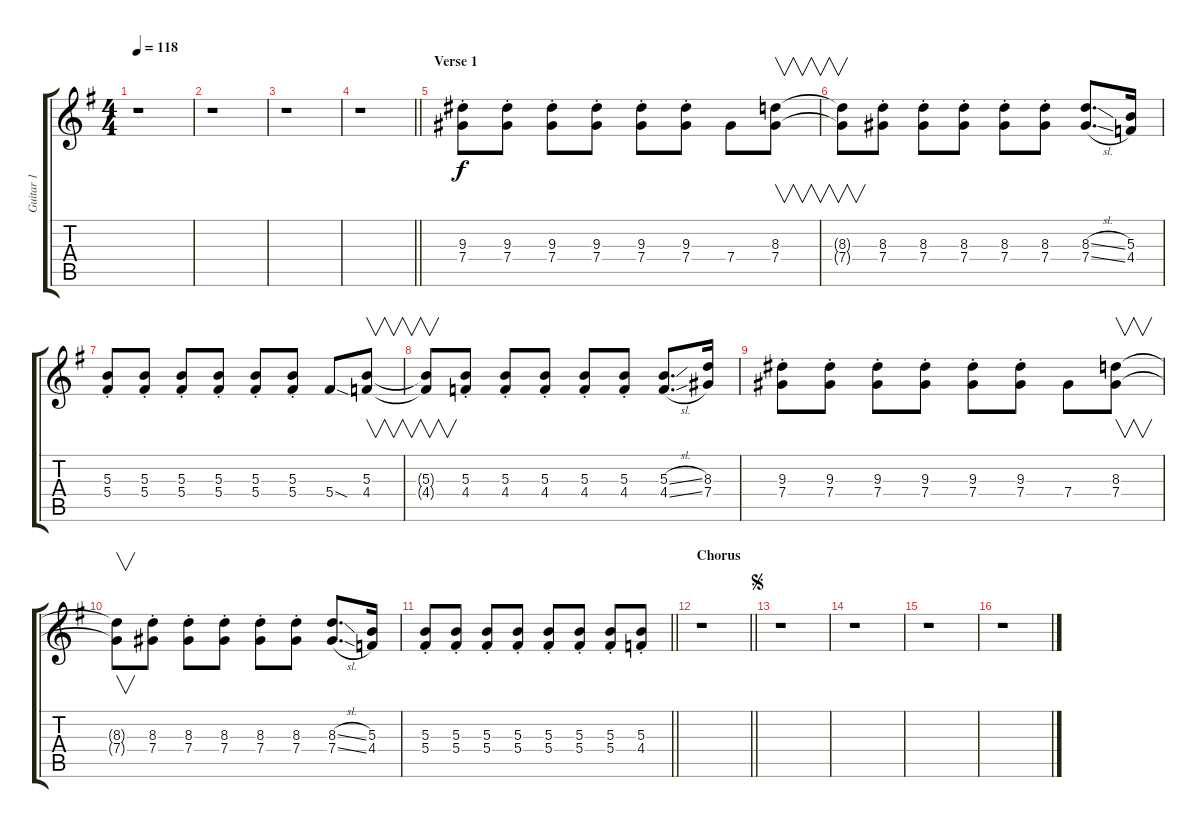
\track ("Guitar 1" "Guitar 1") {instrument electricguitarclean}
\staff {score tabs}
\tuning (Eb4 Bb3 Gb3 Db3 Ab2 Eb2) {hide}
\ts (4 4)
\tempo 118
\clef g2
\ks g
r.1{dy f} |
r.1 |
r.1 |
\barLineRight lightlight
r.1 |
\section ("" "Verse 1")
(9.3{st} 7.4{st}).8 (9.3{st} 7.4{st}).8 (9.3{st} 7.4{st}).8 (9.3{st} 7.4{st}).8 (9.3{st} 7.4{st}).8 (9.3{st} 7.4{st}).8 7.4.8 (8.3 7.4).8{v} |
(8.3{t} 7.4{t}).8{v} (8.3{st} 7.4{st}).8 (8.3{st} 7.4{st}).8 (8.3{st} 7.4{st}).8 (8.3{st} 7.4{st}).8 (8.3{st} 7.4{st}).8 (8.3{sl} 7.4{sl}).8{d} (5.3 4.4).16 |
(5.3{st} 5.4{st}).8 (5.3{st} 5.4{st}).8 (5.3{st} 5.4{st}).8 (5.3{st} 5.4{st}).8 (5.3{st} 5.4{st}).8 (5.3{st} 5.4{st}).8 5.4{sod}.8 (5.3 4.4).8{v} |
(5.3{t} 4.4{t}).8{v} (5.3{st} 4.4{st}).8 (5.3{st} 4.4{st}).8 (5.3{st} 4.4{st}).8 (5.3{st} 4.4{st}).8 (5.3{st} 4.4{st}).8 (5.3{sl} 4.4{sl}).8{d} (8.3 7.4).16 |
(9.3{st} 7.4{st}).8 (9.3{st} 7.4{st}).8 (9.3{st} 7.4{st}).8 (9.3{st} 7.4{st}).8 (9.3{st} 7.4{st}).8 (9.3{st} 7.4{st}).8 7.4.8 (8.3 7.4).8{v} |
(8.3{t} 7.4{t}).8{v} (8.3{st} 7.4{st}).8 (8.3{st} 7.4{st}).8 (8.3{st} 7.4{st}).8 (8.3{st} 7.4{st}).8 (8.3{st} 7.4{st}).8 (8.3{sl} 7.4{sl}).8{d} (5.3 4.4).16 |
\barLineRight lightlight
(5.3{st} 5.4{st}).8 (5.3{st} 5.4{st}).8 (5.3{st} 5.4{st}).8 (5.3{st} 5.4{st}).8 (5.3{st} 5.4{st}).8 (5.3{st} 5.4{st}).8 (5.3{st} 5.4{st}).8 (5.3{st} 4.4{st}).8 |
\section ("" "Chorus")
\barLineRight lightlight
r.1 |
\jump segno
r.1 |
r.1 |
r.1 |
r.1
